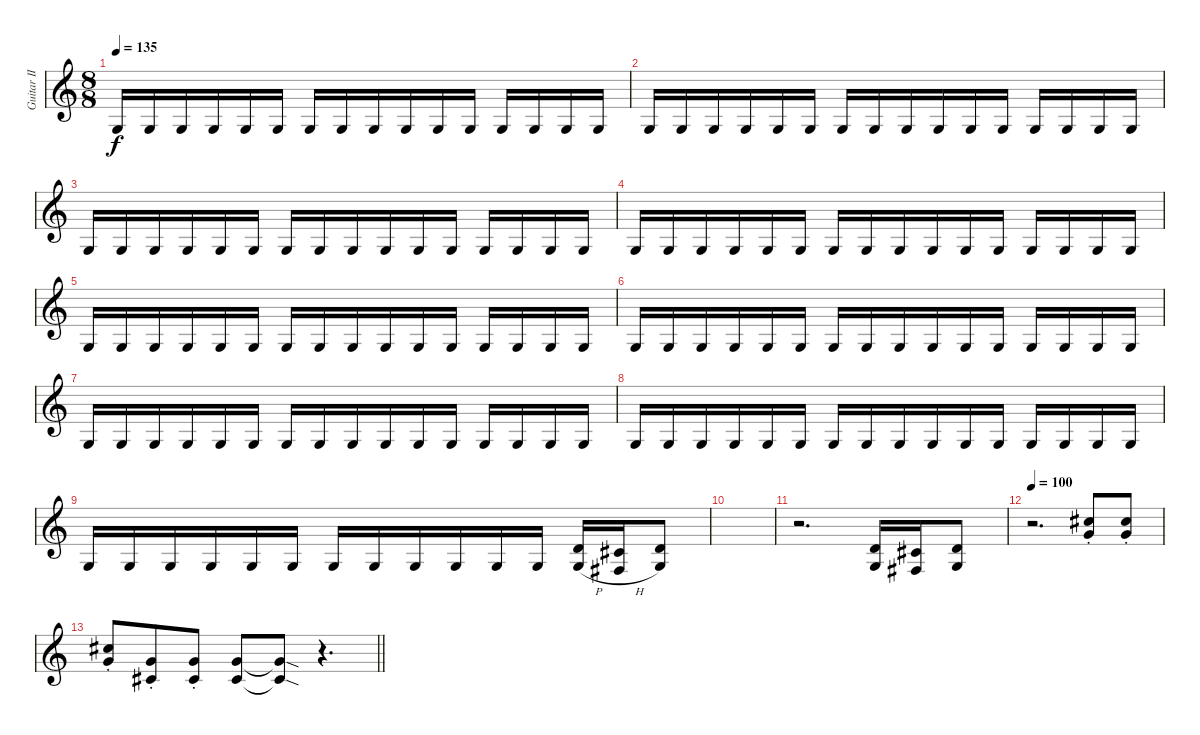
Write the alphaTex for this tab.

\track ("Guitar II" "Guitar II") {instrument distortionguitar}
\staff {score}
\tuning (D4 A3 F3 C3 G2 D2) {hide}
\ts (8 8)
\tempo 135
\clef g2
\ks c
5.6{pm}.16{dy f} 5.6{pm}.16 5.6{pm}.16 5.6{pm}.16 5.6{pm}.16 5.6{pm}.16 5.6{pm}.16 5.6{pm}.16 5.6{pm}.16 5.6{pm}.16 5.6{pm}.16 5.6{pm}.16 5.6{pm}.16 5.6{pm}.16 5.6{pm}.16 5.6{pm}.16 |
5.6{pm}.16 5.6{pm}.16 5.6{pm}.16 5.6{pm}.16 5.6{pm}.16 5.6{pm}.16 5.6{pm}.16 5.6{pm}.16 5.6{pm}.16 5.6{pm}.16 5.6{pm}.16 5.6{pm}.16 5.6{pm}.16 5.6{pm}.16 5.6{pm}.16 5.6{pm}.16 |
5.6{pm}.16 5.6{pm}.16 5.6{pm}.16 5.6{pm}.16 5.6{pm}.16 5.6{pm}.16 5.6{pm}.16 5.6{pm}.16 5.6{pm}.16 5.6{pm}.16 5.6{pm}.16 5.6{pm}.16 5.6{pm}.16 5.6{pm}.16 5.6{pm}.16 5.6{pm}.16 |
5.6{pm}.16 5.6{pm}.16 5.6{pm}.16 5.6{pm}.16 5.6{pm}.16 5.6{pm}.16 5.6{pm}.16 5.6{pm}.16 5.6{pm}.16 5.6{pm}.16 5.6{pm}.16 5.6{pm}.16 5.6{pm}.16 5.6{pm}.16 5.6{pm}.16 5.6{pm}.16 |
5.6{pm}.16 5.6{pm}.16 5.6{pm}.16 5.6{pm}.16 5.6{pm}.16 5.6{pm}.16 5.6{pm}.16 5.6{pm}.16 5.6{pm}.16 5.6{pm}.16 5.6{pm}.16 5.6{pm}.16 5.6{pm}.16 5.6{pm}.16 5.6{pm}.16 5.6{pm}.16 |
5.6{pm}.16 5.6{pm}.16 5.6{pm}.16 5.6{pm}.16 5.6{pm}.16 5.6{pm}.16 5.6{pm}.16 5.6{pm}.16 5.6{pm}.16 5.6{pm}.16 5.6{pm}.16 5.6{pm}.16 5.6{pm}.16 5.6{pm}.16 5.6{pm}.16 5.6{pm}.16 |
5.6{pm}.16 5.6{pm}.16 5.6{pm}.16 5.6{pm}.16 5.6{pm}.16 5.6{pm}.16 5.6{pm}.16 5.6{pm}.16 5.6{pm}.16 5.6{pm}.16 5.6{pm}.16 5.6{pm}.16 5.6{pm}.16 5.6{pm}.16 5.6{pm}.16 5.6{pm}.16 |
5.6{pm}.16 5.6{pm}.16 5.6{pm}.16 5.6{pm}.16 5.6{pm}.16 5.6{pm}.16 5.6{pm}.16 5.6{pm}.16 5.6{pm}.16 5.6{pm}.16 5.6{pm}.16 5.6{pm}.16 5.6{pm}.16 5.6{pm}.16 5.6{pm}.16 5.6{pm}.16 |
5.6{pm}.16 5.6{pm}.16 5.6{pm}.16 5.6{pm}.16 5.6{pm}.16 5.6{pm}.16 5.6{pm}.16 5.6{pm}.16 5.6{pm}.16 5.6{pm}.16 5.6{pm}.16 5.6{pm}.16 (7.5{h} 5.6{h}).16 (6.5{h} 4.6{h}).16 (7.5 5.6).8 |
|
r.2{d} (7.5 5.6).16 (6.5 4.6).16 (7.5 5.6).8 |
\tempo 100
r.2{d} (8.3{st} 7.4{st}).8 (8.3{st} 7.4{st}).8 |
\barLineRight lightlight
(8.3{st} 7.4{st}).8 (7.4{st} 6.5{st}).8 (7.4{st} 6.5{st}).8 (7.4 6.5).8 (7.4{sod t} 6.5{sod t}).8 r.4{d}
